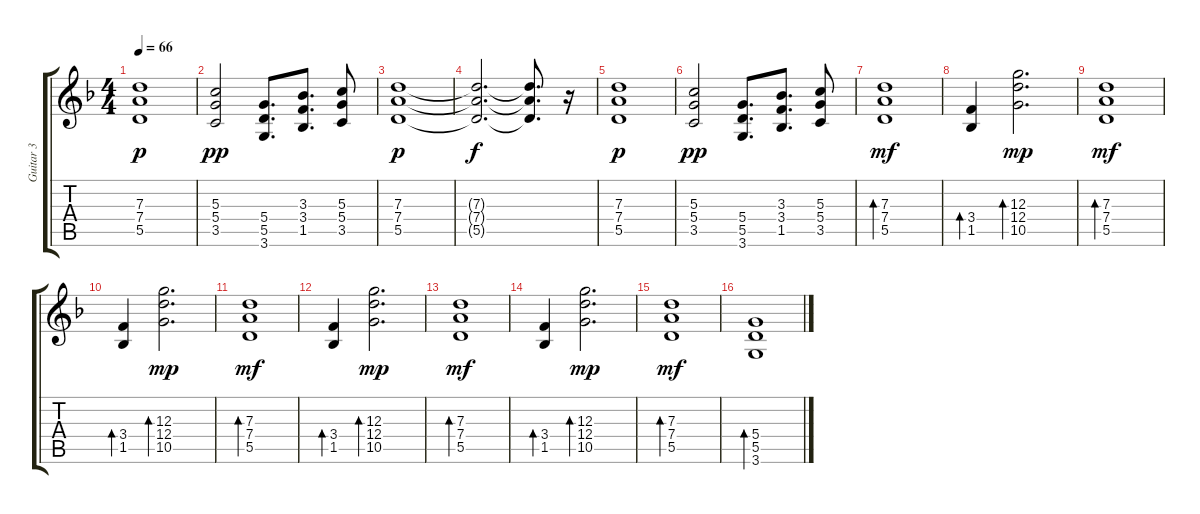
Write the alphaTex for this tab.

\track ("Guitar 3" "Guitar 3") {instrument distortionguitar}
\staff {score tabs}
\tuning (E4 B3 G3 D3 A2 E2) {hide}
\ts (4 4)
\tempo 66
\clef g2
\ks dminor
(7.3 7.4 5.5).1{dy p} |
(5.3 5.4 3.5).2{dy pp} (5.4 5.5 3.6).8{d} (3.3 3.4 1.5).8{d} (5.3 5.4 3.5).8 |
(7.3 7.4 5.5).1{dy p} |
(7.3{t} 7.4{t} 5.5{t}).2{d dy f} (7.3{t} 7.4{t} 5.5{t}).8{d} r.16 |
(7.3 7.4 5.5).1{dy p} |
(5.3 5.4 3.5).2{dy pp} (5.4 5.5 3.6).8{d} (3.3 3.4 1.5).8{d} (5.3 5.4 3.5).8 |
(7.3 7.4 5.5).1{bd 30 dy mf volume 7} |
(3.4 1.5).4{bd 30} (12.3 12.4 10.5).2{d bd 120 dy mp} |
(7.3 7.4 5.5).1{bd 30 dy mf} |
(3.4 1.5).4{bd 30} (12.3 12.4 10.5).2{d bd 120 dy mp} |
(7.3 7.4 5.5).1{bd 30 dy mf} |
(3.4 1.5).4{bd 30} (12.3 12.4 10.5).2{d bd 120 dy mp} |
(7.3 7.4 5.5).1{bd 30 dy mf} |
(3.4 1.5).4{bd 30} (12.3 12.4 10.5).2{d bd 120 dy mp} |
(7.3 7.4 5.5).1{bd 30 dy mf} |
(5.4 5.5 3.6).1{bd 30}
